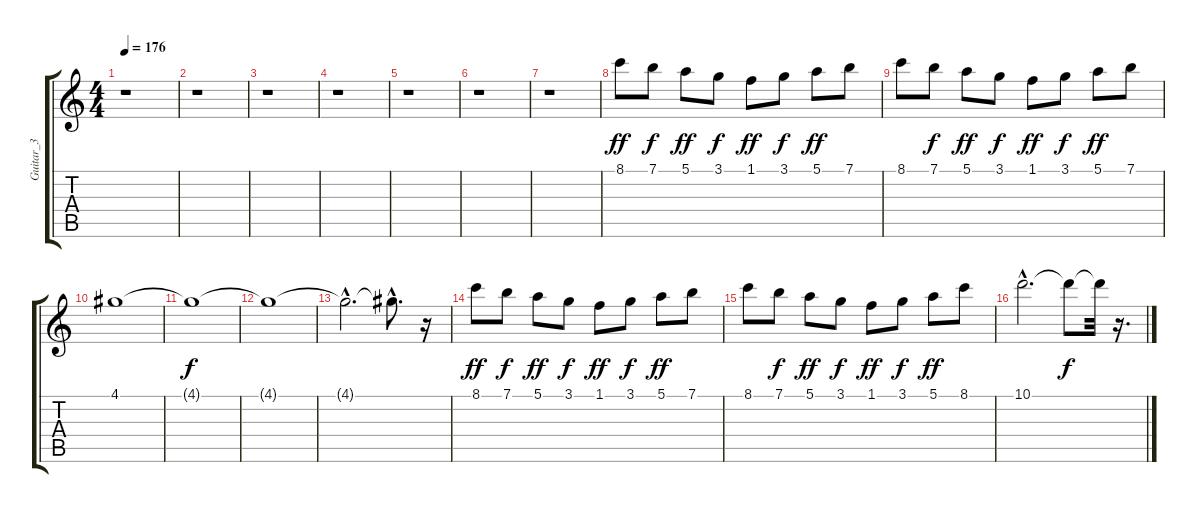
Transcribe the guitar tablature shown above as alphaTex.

\track ("Guitar_3" "Guitar_3") {instrument distortionguitar}
\staff {score tabs}
\tuning (E4 B3 G3 D3 A2 E2) {hide}
\ts (4 4)
\tempo 176
\clef g2
\ks c
r.1{dy f} |
r.1 |
r.1 |
r.1 |
r.1 |
r.1 |
r.1 |
8.1.8{dy ff balance 11} 7.1.8{dy f} 5.1.8{dy ff} 3.1.8{dy f} 1.1.8{dy ff} 3.1.8{dy f} 5.1.8{dy ff} 7.1.8 |
8.1.8 7.1.8{dy f} 5.1.8{dy ff} 3.1.8{dy f} 1.1.8{dy ff} 3.1.8{dy f} 5.1.8{dy ff} 7.1.8 |
4.1.1 |
4.1{t}.1{dy f} |
4.1{t}.1 |
4.1{hac t}.2{d} 4.1{hac t}.8{d} r.16 |
8.1.8{dy ff} 7.1.8{dy f} 5.1.8{dy ff} 3.1.8{dy f} 1.1.8{dy ff} 3.1.8{dy f} 5.1.8{dy ff} 7.1.8 |
8.1.8 7.1.8{dy f} 5.1.8{dy ff} 3.1.8{dy f} 1.1.8{dy ff} 3.1.8{dy f} 5.1.8{dy ff} 8.1.8 |
10.1{hac}.2{d} 10.1{t}.8{dy f} 10.1{t}.32 r.16{d}
